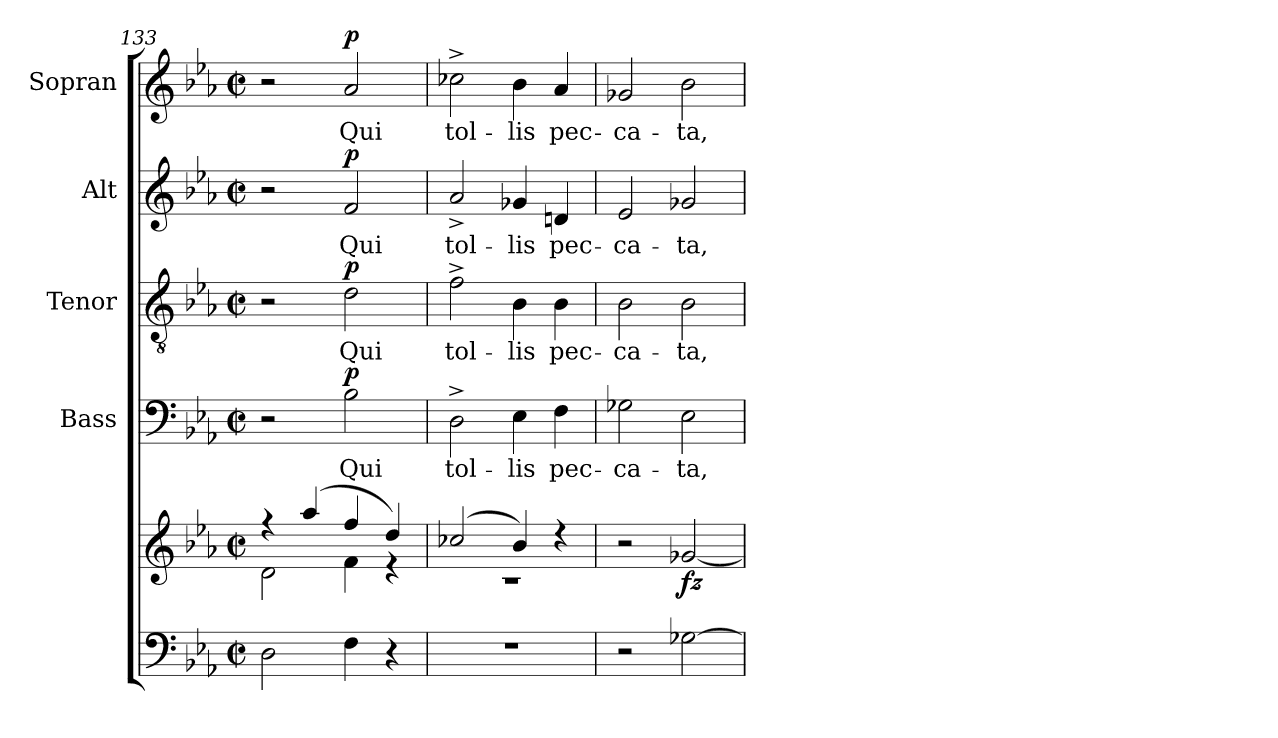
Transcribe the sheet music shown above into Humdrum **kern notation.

**kern	**kern	**dynam	**kern	**text	**dynam	**kern	**text	**dynam	**kern	**text	**dynam	**kern	**text	**dynam
*part5	*part5	*part5	*part4	*part4	*part4	*part3	*part3	*part3	*part2	*part2	*part2	*part1	*part1	*part1
*staff6	*staff5	*staff5/6	*staff4	*staff4	*staff4	*staff3	*staff3	*staff3	*staff2	*staff2	*staff2	*staff1	*staff1	*staff1
*	*	*	*I"Bass	*	*	*I"Tenor	*	*	*I"Alt	*	*	*I"Sopran	*	*
*	*	*	*I'B.	*	*	*I'T.	*	*	*I'A.	*	*	*I'S.	*	*
*clefF4	*clefG2	*	*clefF4	*	*	*clefGv2	*	*	*clefG2	*	*	*clefG2	*	*
*k[b-e-a-]	*k[b-e-a-]	*	*k[b-e-a-]	*	*	*k[b-e-a-]	*	*	*k[b-e-a-]	*	*	*k[b-e-a-]	*	*
*E-:	*E-:	*	*E-:	*	*	*E-:	*	*	*E-:	*	*	*E-:	*	*
*M2/2	*M2/2	*	*M2/2	*	*	*M2/2	*	*	*M2/2	*	*	*M2/2	*	*
*met(c|)	*met(c|)	*	*met(c|)	*	*	*met(c|)	*	*	*met(c|)	*	*	*met(c|)	*	*
=133	=133	=133	=133	=133	=133	=133	=133	=133	=133	=133	=133	=133	=133	=133
*	*^	*	*	*	*	*	*	*	*	*	*	*	*	*
2D\	4rff	2d\	.	2r	.	.	2r	.	.	2r	.	.	2r	.	.
.	(4aa-/	.	.	.	.	.	.	.	.	.	.	.	.	.	.
!	!	!	!	!	!LO:LY:b	!LO:DY:a	!	!LO:LY:b	!LO:DY:a	!	!LO:LY:b	!LO:DY:a	!	!LO:LY:b	!LO:DY:a
4F\	4ff/	4f\	.	2B-\	Qui	p	2d\	Qui	p	2f/	Qui	p	2a-/	Qui	p
4r	4dd/)	4rd	.	.	.	.	.	.	.	.	.	.	.	.	.
=134	=134	=134	=134	=134	=134	=134	=134	=134	=134	=134	=134	=134	=134	=134	=134
!	!	!	!	!	!LO:LY:b	!	!	!LO:LY:b	!	!	!LO:LY:b	!	!	!LO:LY:b	!
1r	(2cc-X/	1rd	.	2D^>\	tol-	.	2f^>\	tol-	.	2a-^>/	tol-	.	2cc-X^>\	tol-	.
!	!	!	!	!	!LO:LY:b	!	!	!LO:LY:b	!	!	!LO:LY:b	!	!	!LO:LY:b	!
.	4b-/)	.	.	4E-\	-lis	.	4B-\	-lis	.	4g-X/	-lis	.	4b-\	-lis	.
!	!	!	!	!	!LO:LY:b	!	!	!LO:LY:b	!	!	!LO:LY:b	!	!	!LO:LY:b	!
.	4rcc	.	.	4F\	pec-	.	4B-\	pec-	.	4dn/	pec-	.	4a-/	pec-	.
*	*v	*v	*	*	*	*	*	*	*	*	*	*	*	*	*
!!LO:LB:g=z
=135	=135	=135	=135	=135	=135	=135	=135	=135	=135	=135	=135	=135	=135	=135
!	!	!	!	!LO:LY:b	!	!	!LO:LY:b	!	!	!LO:LY:b	!	!	!LO:LY:b	!
2r	2r	.	2G-X\	-ca-	.	2B-\	-ca-	.	2e-/	-ca-	.	2g-X/	-ca-	.
!	!	!LO:DY:b	!	!LO:LY:b	!	!	!LO:LY:b	!	!	!LO:LY:b	!	!	!LO:LY:b	!
[2G-X\	[2g-X/	fz	2E-\	-ta,	.	2B-\	-ta,	.	2g-X/	-ta,	.	2b-\	-ta,	.
=	=	=	=	=	=	=	=	=	=	=	=	=	=	=
*-	*-	*-	*-	*-	*-	*-	*-	*-	*-	*-	*-	*-	*-	*-
